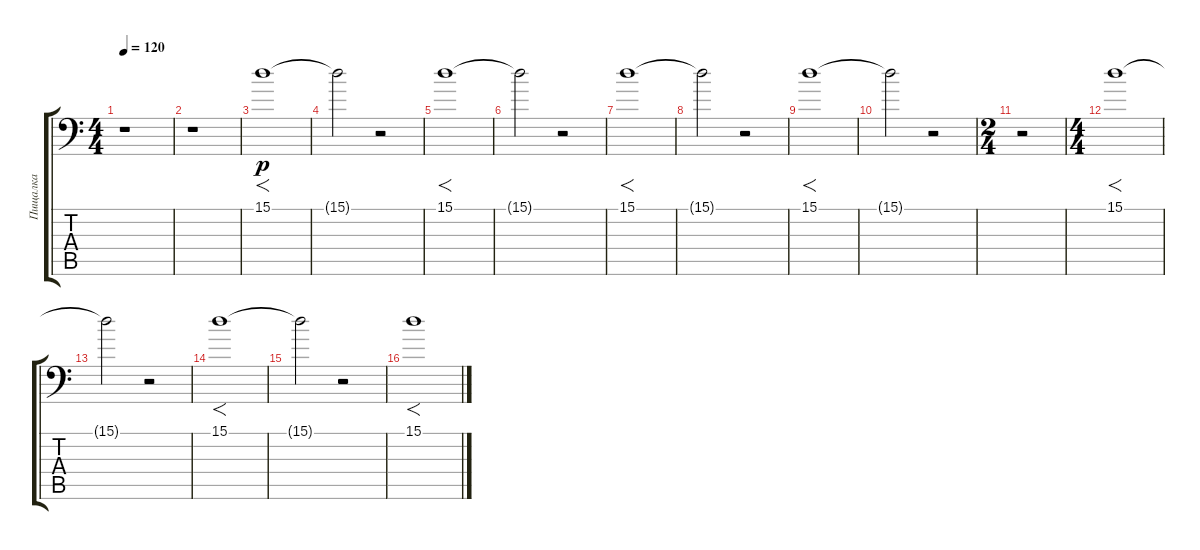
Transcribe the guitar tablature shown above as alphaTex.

\track ("Пищалка" "Пищалка") {instrument pad2warm}
\staff {score tabs}
\tuning (B3 Gb3 D3 A2 E2 A1) {hide}
\ts (4 4)
\tempo 120
\clef f4
\ks c
r.1{dy p instrument pad2warm} |
r.1 |
15.1.1{f} |
15.1{t}.2 r.2 |
15.1.1{f} |
15.1{t}.2 r.2 |
15.1.1{f} |
15.1{t}.2 r.2 |
15.1.1{f} |
15.1{t}.2 r.2 |
\ts (2 4)
r.2 |
\ts (4 4)
15.1.1{f} |
15.1{t}.2 r.2 |
15.1.1{f} |
15.1{t}.2 r.2 |
15.1.1{f}
